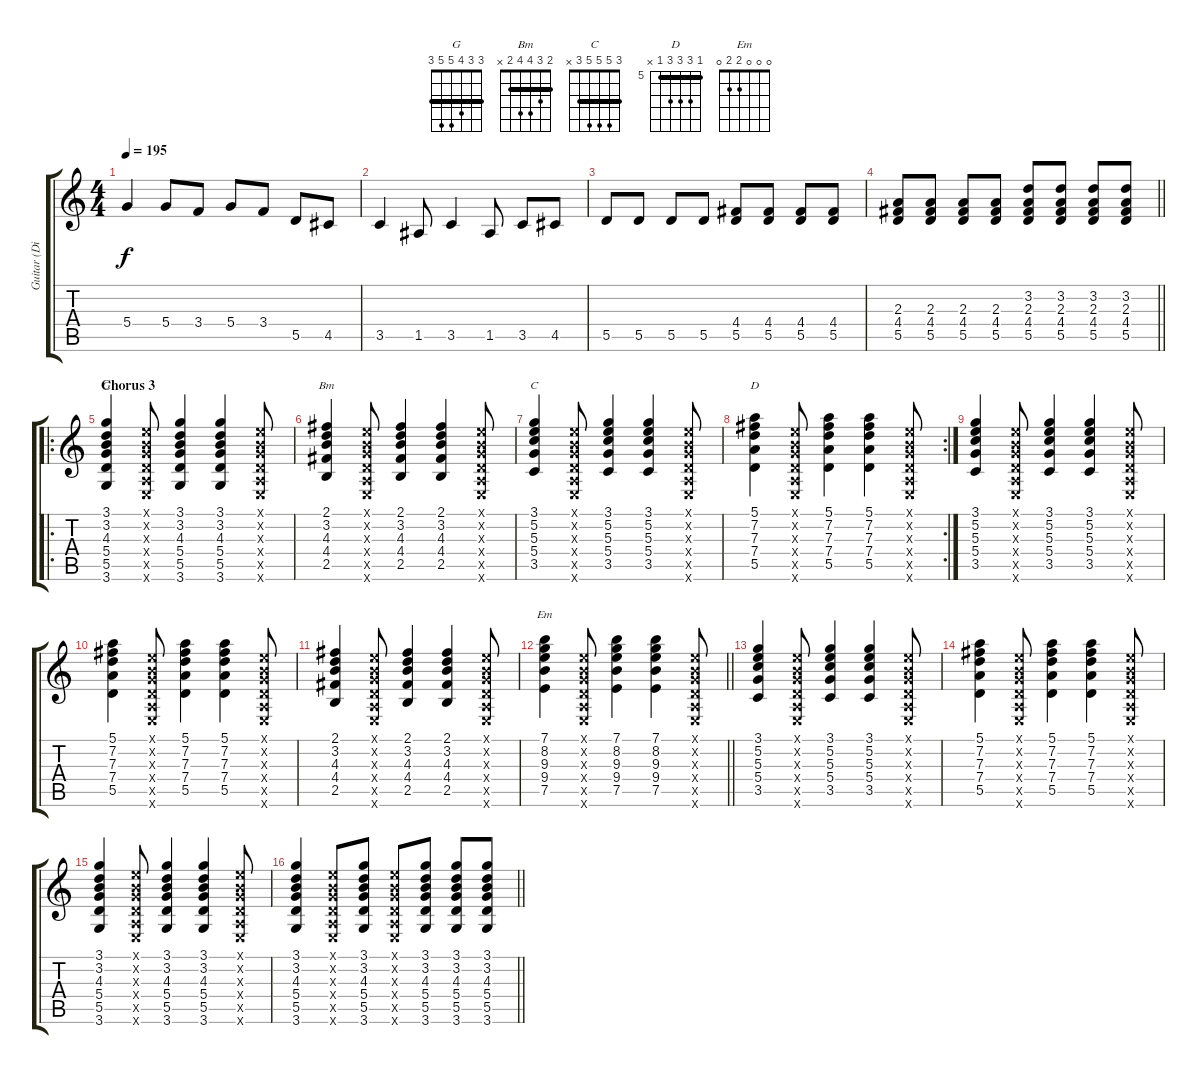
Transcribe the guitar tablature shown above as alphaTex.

\track ("Guitar (Distortion)" "Guitar (Di") {instrument distortionguitar}
\staff {score tabs}
\tuning (E4 B3 G3 D3 A2 E2) {hide}
\chord ("G" 3 3 4 5 5 3) {barre 3}
\chord ("Bm" 2 3 4 4 2 x) {barre 2}
\chord ("C" 3 5 5 5 3 x) {barre 3}
\chord ("D" 5 7 7 7 5 x) {firstfret 5 barre 5}
\chord ("Em" 0 0 0 2 2 0)
\ts (4 4)
\tempo 195
\clef g2
\ks c
5.4.4{dy f} 5.4.8 3.4.8 5.4.8 3.4.8 5.5.8 4.5.8 |
3.5.4 1.5.8 3.5.4 1.5.8 3.5.8 4.5.8 |
5.5.8 5.5.8 5.5.8 5.5.8 (4.4 5.5).8 (4.4 5.5).8 (4.4 5.5).8 (4.4 5.5).8 |
\barLineRight lightlight
(2.3 4.4 5.5).8 (2.3 4.4 5.5).8 (2.3 4.4 5.5).8 (2.3 4.4 5.5).8 (3.2 2.3 4.4 5.5).8 (3.2 2.3 4.4 5.5).8 (3.2 2.3 4.4 5.5).8 (3.2 2.3 4.4 5.5).8 |
\ro
\section ("" "Chorus 3")
(3.1 3.2 4.3 5.4 5.5 3.6).4{ch "G"} (0.1{x} 0.2{x} 0.3{x} 0.4{x} 0.5{x} 0.6{x}).8 (3.1 3.2 4.3 5.4 5.5 3.6).4 (3.1 3.2 4.3 5.4 5.5 3.6).4 (0.1{x} 0.2{x} 0.3{x} 0.4{x} 0.5{x} 0.6{x}).8 |
(2.1 3.2 4.3 4.4 2.5).4{ch "Bm"} (0.1{x} 0.2{x} 0.3{x} 0.4{x} 0.5{x} 0.6{x}).8 (2.1 3.2 4.3 4.4 2.5).4 (2.1 3.2 4.3 4.4 2.5).4 (0.1{x} 0.2{x} 0.3{x} 0.4{x} 0.5{x} 0.6{x}).8 |
(3.1 5.2 5.3 5.4 3.5).4{ch "C"} (0.1{x} 0.2{x} 0.3{x} 0.4{x} 0.5{x} 0.6{x}).8 (3.1 5.2 5.3 5.4 3.5).4 (3.1 5.2 5.3 5.4 3.5).4 (0.1{x} 0.2{x} 0.3{x} 0.4{x} 0.5{x} 0.6{x}).8 |
\rc 2
(5.1 7.2 7.3 7.4 5.5).4{ch "D"} (0.1{x} 0.2{x} 0.3{x} 0.4{x} 0.5{x} 0.6{x}).8 (5.1 7.2 7.3 7.4 5.5).4 (5.1 7.2 7.3 7.4 5.5).4 (0.1{x} 0.2{x} 0.3{x} 0.4{x} 0.5{x} 0.6{x}).8 |
(3.1 5.2 5.3 5.4 3.5).4 (0.1{x} 0.2{x} 0.3{x} 0.4{x} 0.5{x} 0.6{x}).8 (3.1 5.2 5.3 5.4 3.5).4 (3.1 5.2 5.3 5.4 3.5).4 (0.1{x} 0.2{x} 0.3{x} 0.4{x} 0.5{x} 0.6{x}).8 |
(5.1 7.2 7.3 7.4 5.5).4 (0.1{x} 0.2{x} 0.3{x} 0.4{x} 0.5{x} 0.6{x}).8 (5.1 7.2 7.3 7.4 5.5).4 (5.1 7.2 7.3 7.4 5.5).4 (0.1{x} 0.2{x} 0.3{x} 0.4{x} 0.5{x} 0.6{x}).8 |
(2.1 3.2 4.3 4.4 2.5).4 (0.1{x} 0.2{x} 0.3{x} 0.4{x} 0.5{x} 0.6{x}).8 (2.1 3.2 4.3 4.4 2.5).4 (2.1 3.2 4.3 4.4 2.5).4 (0.1{x} 0.2{x} 0.3{x} 0.4{x} 0.5{x} 0.6{x}).8 |
\barLineRight lightlight
(7.1 8.2 9.3 9.4 7.5).4{ch "Em"} (0.1{x} 0.2{x} 0.3{x} 0.4{x} 0.5{x} 0.6{x}).8 (7.1 8.2 9.3 9.4 7.5).4 (7.1 8.2 9.3 9.4 7.5).4 (0.1{x} 0.2{x} 0.3{x} 0.4{x} 0.5{x} 0.6{x}).8 |
(3.1 5.2 5.3 5.4 3.5).4 (0.1{x} 0.2{x} 0.3{x} 0.4{x} 0.5{x} 0.6{x}).8 (3.1 5.2 5.3 5.4 3.5).4 (3.1 5.2 5.3 5.4 3.5).4 (0.1{x} 0.2{x} 0.3{x} 0.4{x} 0.5{x} 0.6{x}).8 |
(5.1 7.2 7.3 7.4 5.5).4 (0.1{x} 0.2{x} 0.3{x} 0.4{x} 0.5{x} 0.6{x}).8 (5.1 7.2 7.3 7.4 5.5).4 (5.1 7.2 7.3 7.4 5.5).4 (0.1{x} 0.2{x} 0.3{x} 0.4{x} 0.5{x} 0.6{x}).8 |
(3.1 3.2 4.3 5.4 5.5 3.6).4 (0.1{x} 0.2{x} 0.3{x} 0.4{x} 0.5{x} 0.6{x}).8 (3.1 3.2 4.3 5.4 5.5 3.6).4 (3.1 3.2 4.3 5.4 5.5 3.6).4 (0.1{x} 0.2{x} 0.3{x} 0.4{x} 0.5{x} 0.6{x}).8 |
\barLineRight lightlight
(3.1 3.2 4.3 5.4 5.5 3.6).4 (0.1{x} 0.2{x} 0.3{x} 0.4{x} 0.5{x} 0.6{x}).8 (3.1 3.2 4.3 5.4 5.5 3.6).8 (0.1{x} 0.2{x} 0.3{x} 0.4{x} 0.5{x} 0.6{x}).8 (3.1 3.2 4.3 5.4 5.5 3.6).8 (3.1 3.2 4.3 5.4 5.5 3.6).8 (3.1 3.2 4.3 5.4 5.5 3.6).8
